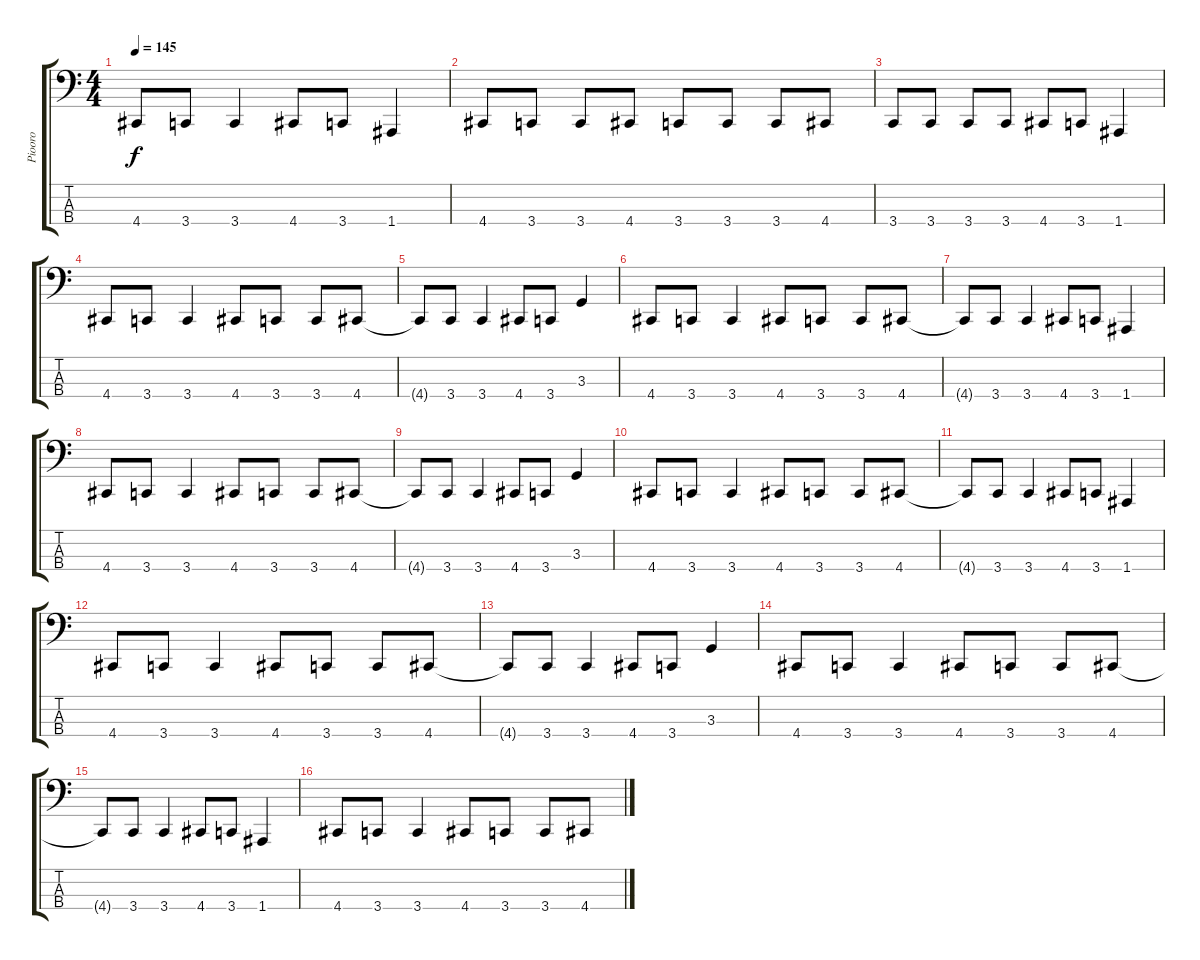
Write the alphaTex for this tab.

\track ("Piooro" "Piooro") {instrument electricbassfinger}
\staff {score tabs}
\tuning (D2 A1 E1 A0) {hide}
\ts (4 4)
\tempo 145
\clef f4
\ks c
4.4{t}.8{dy f} 3.4.8 3.4.4 4.4.8 3.4.8 1.4.4 |
4.4.8 3.4.8 3.4.8 4.4.8 3.4.8 3.4.8 3.4.8 4.4.8 |
3.4.8 3.4.8 3.4.8 3.4.8 4.4.8 3.4.8 1.4.4 |
4.4.8 3.4.8 3.4.4 4.4.8 3.4.8 3.4.8 4.4.8 |
4.4{t}.8 3.4.8 3.4.4 4.4.8 3.4.8 3.3.4 |
4.4.8 3.4.8 3.4.4 4.4.8 3.4.8 3.4.8 4.4.8 |
4.4{t}.8 3.4.8 3.4.4 4.4.8 3.4.8 1.4.4 |
4.4.8 3.4.8 3.4.4 4.4.8 3.4.8 3.4.8 4.4.8 |
4.4{t}.8 3.4.8 3.4.4 4.4.8 3.4.8 3.3.4 |
4.4.8 3.4.8 3.4.4 4.4.8 3.4.8 3.4.8 4.4.8 |
4.4{t}.8 3.4.8 3.4.4 4.4.8 3.4.8 1.4.4 |
4.4.8 3.4.8 3.4.4 4.4.8 3.4.8 3.4.8 4.4.8 |
4.4{t}.8 3.4.8 3.4.4 4.4.8 3.4.8 3.3.4 |
4.4.8 3.4.8 3.4.4 4.4.8 3.4.8 3.4.8 4.4.8 |
4.4{t}.8 3.4.8 3.4.4 4.4.8 3.4.8 1.4.4 |
4.4.8 3.4.8 3.4.4 4.4.8 3.4.8 3.4.8 4.4.8
